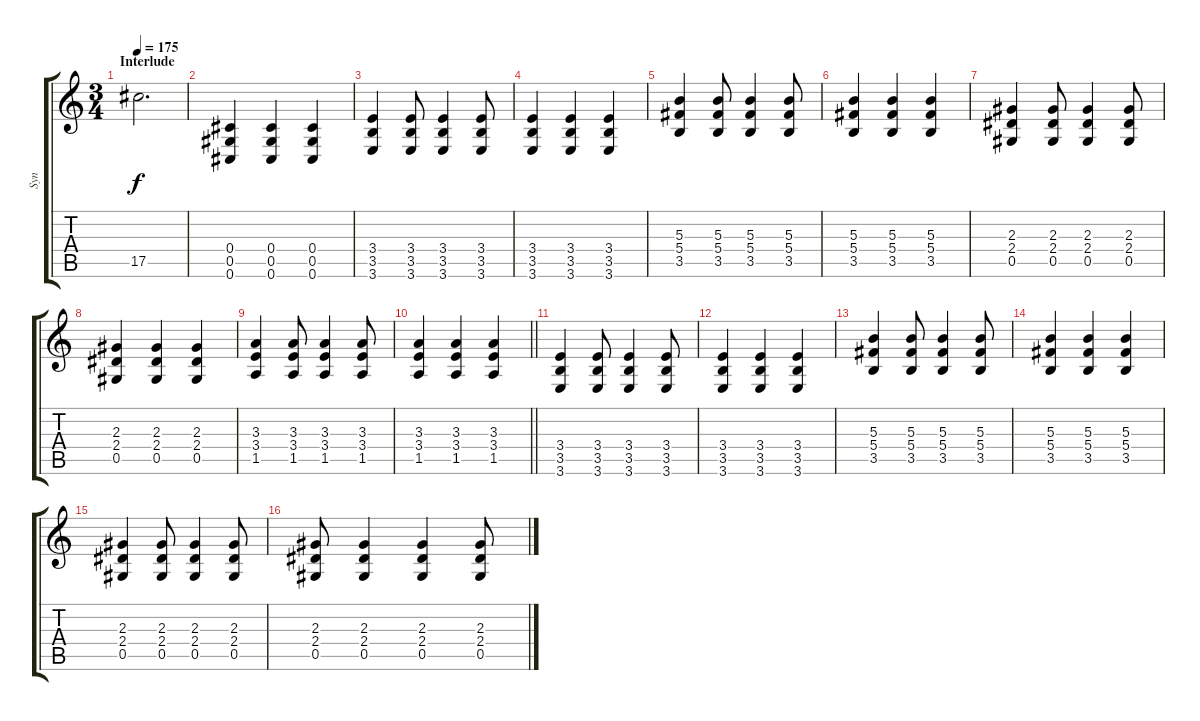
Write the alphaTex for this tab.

\track ("Syn" "Syn") {instrument distortionguitar}
\staff {score tabs}
\tuning (Eb4 Bb3 Gb3 Db3 Ab2 Db2) {hide}
\ts (3 4)
\section ("" "Interlude")
\tempo 175
\clef g2
\ks c
17.5.2{d dy f} |
(0.4 0.5 0.6).4{volume 10 balance 16} (0.4 0.5 0.6).4 (0.4 0.5 0.6).4 |
(3.4 3.5 3.6).4 (3.4 3.5 3.6).8 (3.4 3.5 3.6).4 (3.4 3.5 3.6).8 |
(3.4 3.5 3.6).4 (3.4 3.5 3.6).4 (3.4 3.5 3.6).4 |
(5.3 5.4 3.5).4 (5.3 5.4 3.5).8 (5.3 5.4 3.5).4 (5.3 5.4 3.5).8 |
(5.3 5.4 3.5).4 (5.3 5.4 3.5).4 (5.3 5.4 3.5).4 |
(2.3 2.4 0.5).4 (2.3 2.4 0.5).8 (2.3 2.4 0.5).4 (2.3 2.4 0.5).8 |
(2.3 2.4 0.5).4 (2.3 2.4 0.5).4 (2.3 2.4 0.5).4 |
(3.3 3.4 1.5).4 (3.3 3.4 1.5).8 (3.3 3.4 1.5).4 (3.3 3.4 1.5).8 |
\barLineRight lightlight
(3.3 3.4 1.5).4 (3.3 3.4 1.5).4 (3.3 3.4 1.5).4 |
(3.4 3.5 3.6).4 (3.4 3.5 3.6).8 (3.4 3.5 3.6).4 (3.4 3.5 3.6).8 |
(3.4 3.5 3.6).4 (3.4 3.5 3.6).4 (3.4 3.5 3.6).4 |
(5.3 5.4 3.5).4 (5.3 5.4 3.5).8 (5.3 5.4 3.5).4 (5.3 5.4 3.5).8 |
(5.3 5.4 3.5).4 (5.3 5.4 3.5).4 (5.3 5.4 3.5).4 |
(2.3 2.4 0.5).4 (2.3 2.4 0.5).8 (2.3 2.4 0.5).4 (2.3 2.4 0.5).8 |
(2.3 2.4 0.5).8 (2.3 2.4 0.5).4 (2.3 2.4 0.5).4 (2.3 2.4 0.5).8
